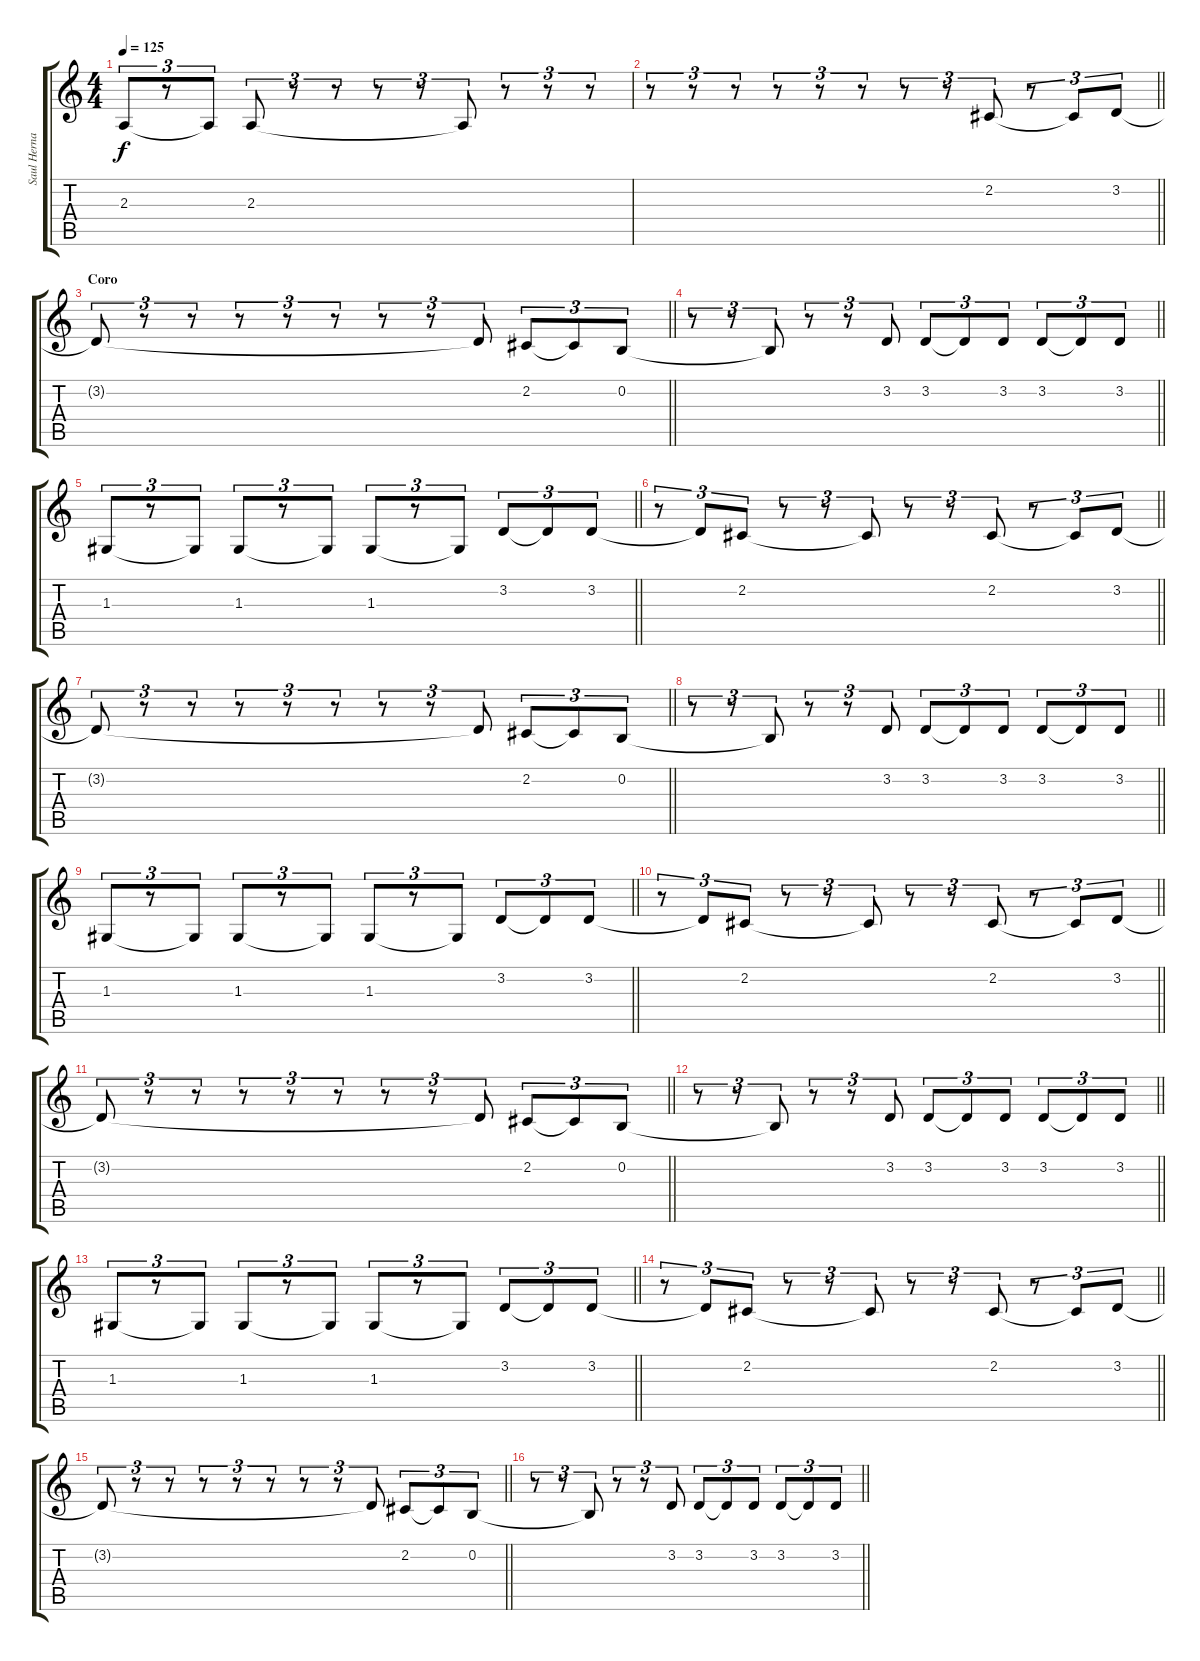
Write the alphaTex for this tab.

\track ("Saul Hernandez Voz" "Saul Herna") {instrument flute}
\staff {score tabs}
\tuning (E4 B3 G3 D3 A2 E2) {hide}
\ts (4 4)
\tempo 125
\clef g2
\ks c
2.3.8{tu (3 2) dy f} r.8{tu (3 2)} 2.3{t}.8{tu (3 2)} 2.3.8{tu (3 2)} r.8{tu (3 2)} r.8{tu (3 2)} r.8{tu (3 2)} r.8{tu (3 2)} 2.3{t}.8{tu (3 2)} r.8{tu (3 2)} r.8{tu (3 2)} r.8{tu (3 2)} |
\barLineRight lightlight
r.8{tu (3 2)} r.8{tu (3 2)} r.8{tu (3 2)} r.8{tu (3 2)} r.8{tu (3 2)} r.8{tu (3 2)} r.8{tu (3 2)} r.8{tu (3 2)} 2.2.8{tu (3 2)} r.8{tu (3 2)} 2.2{t}.8{tu (3 2)} 3.2.8{tu (3 2)} |
\section ("" "Coro")
\barLineRight lightlight
3.2{t}.8{tu (3 2)} r.8{tu (3 2)} r.8{tu (3 2)} r.8{tu (3 2)} r.8{tu (3 2)} r.8{tu (3 2)} r.8{tu (3 2)} r.8{tu (3 2)} 3.2{t}.8{tu (3 2)} 2.2.8{tu (3 2)} 2.2{t}.8{tu (3 2)} 0.2.8{tu (3 2)} |
\barLineRight lightlight
r.8{tu (3 2)} r.8{tu (3 2)} 0.2{t}.8{tu (3 2)} r.8{tu (3 2)} r.8{tu (3 2)} 3.2.8{tu (3 2)} 3.2.8{tu (3 2)} 3.2{t}.8{tu (3 2)} 3.2.8{tu (3 2)} 3.2.8{tu (3 2)} 3.2{t}.8{tu (3 2)} 3.2.8{tu (3 2)} |
\barLineRight lightlight
1.3.8{tu (3 2)} r.8{tu (3 2)} 1.3{t}.8{tu (3 2)} 1.3.8{tu (3 2)} r.8{tu (3 2)} 1.3{t}.8{tu (3 2)} 1.3.8{tu (3 2)} r.8{tu (3 2)} 1.3{t}.8{tu (3 2)} 3.2.8{tu (3 2)} 3.2{t}.8{tu (3 2)} 3.2.8{tu (3 2)} |
\barLineRight lightlight
r.8{tu (3 2)} 3.2{t}.8{tu (3 2)} 2.2.8{tu (3 2)} r.8{tu (3 2)} r.8{tu (3 2)} 2.2{t}.8{tu (3 2)} r.8{tu (3 2)} r.8{tu (3 2)} 2.2.8{tu (3 2)} r.8{tu (3 2)} 2.2{t}.8{tu (3 2)} 3.2.8{tu (3 2)} |
\barLineRight lightlight
3.2{t}.8{tu (3 2)} r.8{tu (3 2)} r.8{tu (3 2)} r.8{tu (3 2)} r.8{tu (3 2)} r.8{tu (3 2)} r.8{tu (3 2)} r.8{tu (3 2)} 3.2{t}.8{tu (3 2)} 2.2.8{tu (3 2)} 2.2{t}.8{tu (3 2)} 0.2.8{tu (3 2)} |
\barLineRight lightlight
r.8{tu (3 2)} r.8{tu (3 2)} 0.2{t}.8{tu (3 2)} r.8{tu (3 2)} r.8{tu (3 2)} 3.2.8{tu (3 2)} 3.2.8{tu (3 2)} 3.2{t}.8{tu (3 2)} 3.2.8{tu (3 2)} 3.2.8{tu (3 2)} 3.2{t}.8{tu (3 2)} 3.2.8{tu (3 2)} |
\barLineRight lightlight
1.3.8{tu (3 2)} r.8{tu (3 2)} 1.3{t}.8{tu (3 2)} 1.3.8{tu (3 2)} r.8{tu (3 2)} 1.3{t}.8{tu (3 2)} 1.3.8{tu (3 2)} r.8{tu (3 2)} 1.3{t}.8{tu (3 2)} 3.2.8{tu (3 2)} 3.2{t}.8{tu (3 2)} 3.2.8{tu (3 2)} |
\barLineRight lightlight
r.8{tu (3 2)} 3.2{t}.8{tu (3 2)} 2.2.8{tu (3 2)} r.8{tu (3 2)} r.8{tu (3 2)} 2.2{t}.8{tu (3 2)} r.8{tu (3 2)} r.8{tu (3 2)} 2.2.8{tu (3 2)} r.8{tu (3 2)} 2.2{t}.8{tu (3 2)} 3.2.8{tu (3 2)} |
\barLineRight lightlight
3.2{t}.8{tu (3 2)} r.8{tu (3 2)} r.8{tu (3 2)} r.8{tu (3 2)} r.8{tu (3 2)} r.8{tu (3 2)} r.8{tu (3 2)} r.8{tu (3 2)} 3.2{t}.8{tu (3 2)} 2.2.8{tu (3 2)} 2.2{t}.8{tu (3 2)} 0.2.8{tu (3 2)} |
\barLineRight lightlight
r.8{tu (3 2)} r.8{tu (3 2)} 0.2{t}.8{tu (3 2)} r.8{tu (3 2)} r.8{tu (3 2)} 3.2.8{tu (3 2)} 3.2.8{tu (3 2)} 3.2{t}.8{tu (3 2)} 3.2.8{tu (3 2)} 3.2.8{tu (3 2)} 3.2{t}.8{tu (3 2)} 3.2.8{tu (3 2)} |
\barLineRight lightlight
1.3.8{tu (3 2)} r.8{tu (3 2)} 1.3{t}.8{tu (3 2)} 1.3.8{tu (3 2)} r.8{tu (3 2)} 1.3{t}.8{tu (3 2)} 1.3.8{tu (3 2)} r.8{tu (3 2)} 1.3{t}.8{tu (3 2)} 3.2.8{tu (3 2)} 3.2{t}.8{tu (3 2)} 3.2.8{tu (3 2)} |
\barLineRight lightlight
r.8{tu (3 2)} 3.2{t}.8{tu (3 2)} 2.2.8{tu (3 2)} r.8{tu (3 2)} r.8{tu (3 2)} 2.2{t}.8{tu (3 2)} r.8{tu (3 2)} r.8{tu (3 2)} 2.2.8{tu (3 2)} r.8{tu (3 2)} 2.2{t}.8{tu (3 2)} 3.2.8{tu (3 2)} |
\barLineRight lightlight
3.2{t}.8{tu (3 2)} r.8{tu (3 2)} r.8{tu (3 2)} r.8{tu (3 2)} r.8{tu (3 2)} r.8{tu (3 2)} r.8{tu (3 2)} r.8{tu (3 2)} 3.2{t}.8{tu (3 2)} 2.2.8{tu (3 2)} 2.2{t}.8{tu (3 2)} 0.2.8{tu (3 2)} |
\barLineRight lightlight
r.8{tu (3 2)} r.8{tu (3 2)} 0.2{t}.8{tu (3 2)} r.8{tu (3 2)} r.8{tu (3 2)} 3.2.8{tu (3 2)} 3.2.8{tu (3 2)} 3.2{t}.8{tu (3 2)} 3.2.8{tu (3 2)} 3.2.8{tu (3 2)} 3.2{t}.8{tu (3 2)} 3.2.8{tu (3 2)}
